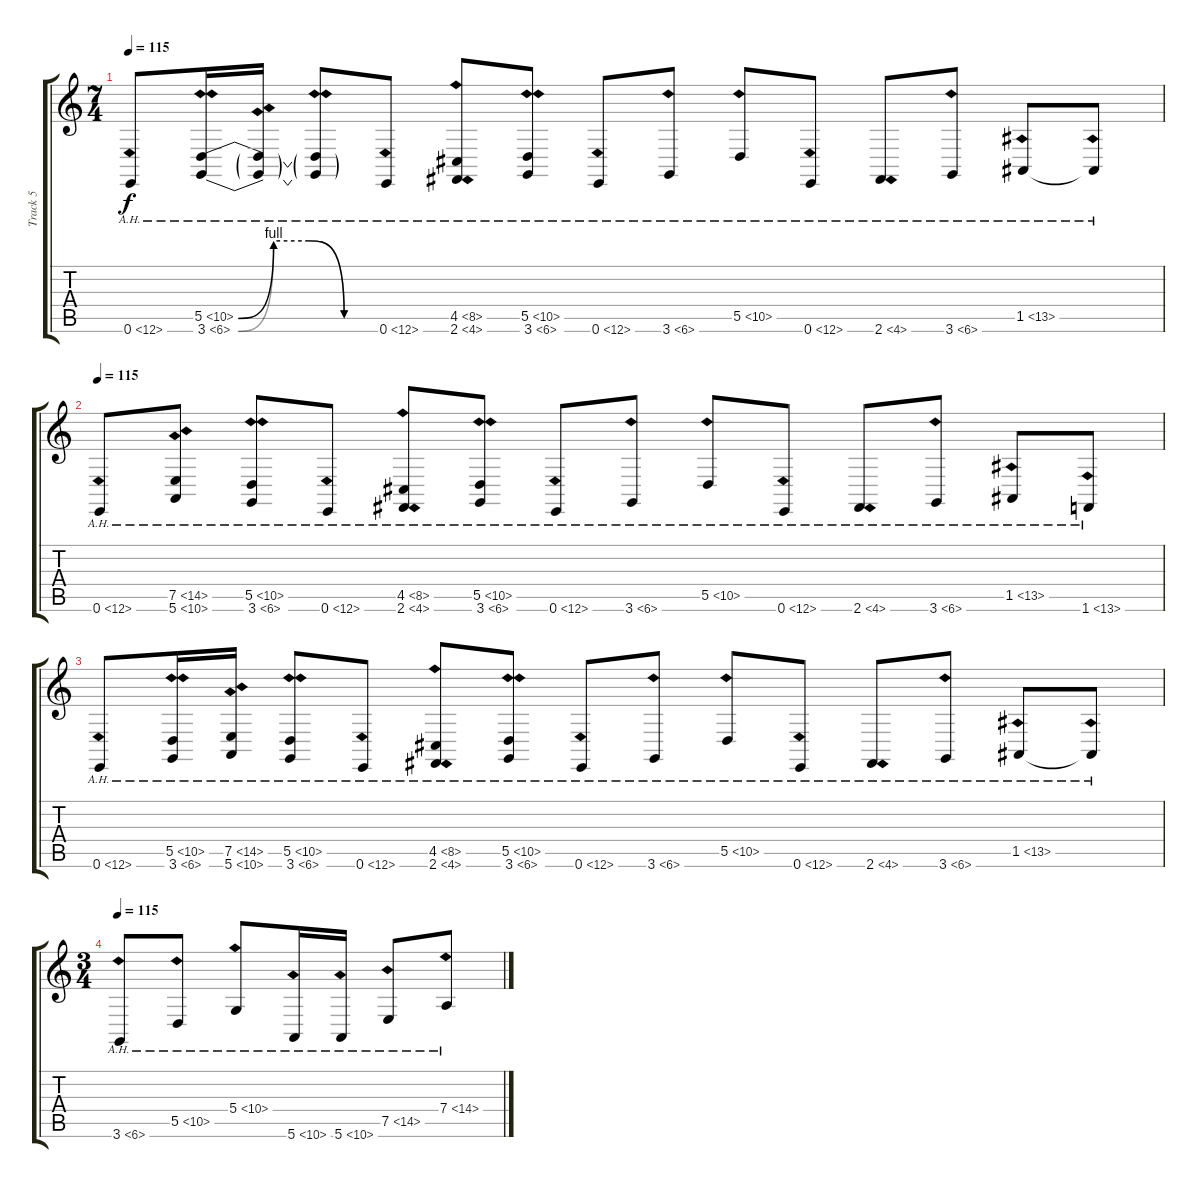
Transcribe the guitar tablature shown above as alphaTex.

\track ("Track 5" "Track 5") {instrument stringensemble1}
\staff {score tabs}
\tuning (E4 B3 G3 D3 A2 E2) {hide}
\ts (7 4)
\tempo 115
\clef g2
\ks c
0.6{ah 12}.8{dy f} (5.5{be (custom 0 0 15 4 30 4 45 0 60 0) ah 5} 3.6{be (custom 0 0 15 4 30 4 45 0 60 0) ah 3}).16 (5.5{ah 7 t} 3.6{ah 5 t}).16 (5.5{ah 5 t} 3.6{ah 3 t}).8 0.6{ah 12}.8 (4.5{ah 4} 2.6{ah 2}).8 (5.5{ah 5} 3.6{ah 3}).8 0.6{ah 12}.8 3.6{ah 3}.8 5.5{ah 5}.8 0.6{ah 12}.8 2.6{ah 2}.8 3.6{ah 3}.8 1.5{ah 12}.8 1.5{ah 12 t}.8 |
\tempo 115
0.6{ah 12}.8 (7.5{ah 7} 5.6{ah 5}).8 (5.5{ah 5} 3.6{ah 3}).8 0.6{ah 12}.8 (4.5{ah 4} 2.6{ah 2}).8 (5.5{ah 5} 3.6{ah 3}).8 0.6{ah 12}.8 3.6{ah 3}.8 5.5{ah 5}.8 0.6{ah 12}.8 2.6{ah 2}.8 3.6{ah 3}.8 1.5{ah 12}.8 1.6{ah 12}.8 |
0.6{ah 12}.8 (5.5{ah 5} 3.6{ah 3}).16 (7.5{ah 7} 5.6{ah 5}).16 (5.5{ah 5} 3.6{ah 3}).8 0.6{ah 12}.8 (4.5{ah 4} 2.6{ah 2}).8 (5.5{ah 5} 3.6{ah 3}).8 0.6{ah 12}.8 3.6{ah 3}.8 5.5{ah 5}.8 0.6{ah 12}.8 2.6{ah 2}.8 3.6{ah 3}.8 1.5{ah 12}.8 1.5{ah 12 t}.8 |
\ts (3 4)
\tempo 115
3.6{ah 3}.8 5.5{ah 5}.8 5.4{ah 5}.8 5.6{ah 5}.16 5.6{ah 5}.16 7.5{ah 7}.8 7.4{ah 7}.8
